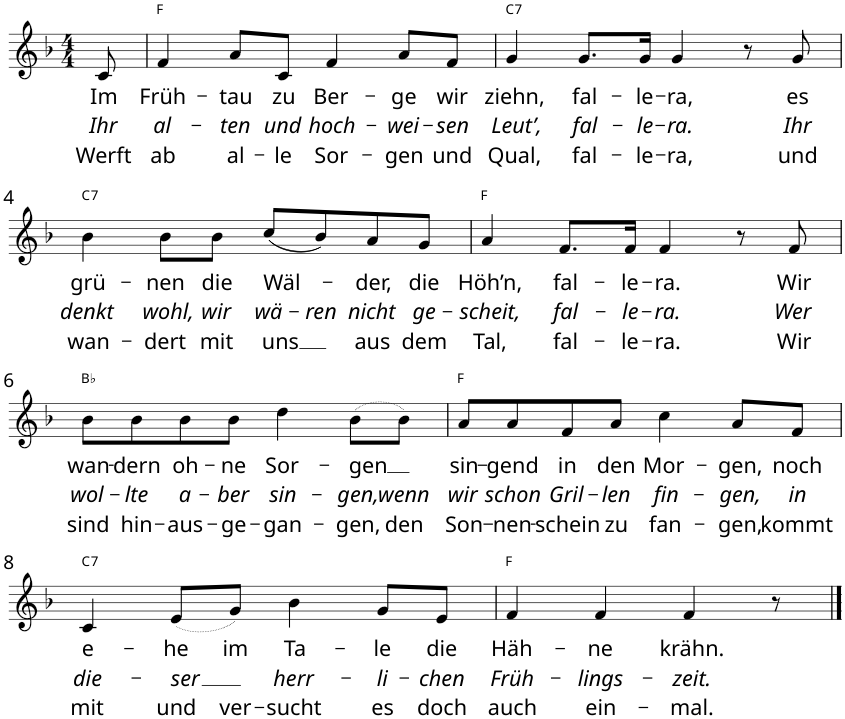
**kern	**text	**text	**text	**harte
*part1	*part1	*part1	*part1	*part1
*staff1	*staff1	*staff1	*staff1	*
*I"Voice	*	*	*	*
*stria5	*	*	*	*
*clefG2	*	*	*	*
*k[b-]	*	*	*	*
*M4/4	*	*	*	*
=1	=1	=1	=1	=1
!	!LO:LY:b	!LO:LY:b	!LO:LY:b	!
8c/	Im	Ihr	Werft	.
=2	=2	=2	=2	=2
!	!LO:LY:b	!LO:LY:b	!LO:LY:b	!
4f/	Früh-	al-	ab	F:maj
!	!LO:LY:b	!LO:LY:b	!LO:LY:b	!
8a/L	-tau	-ten	al-	.
!	!LO:LY:b	!LO:LY:b	!LO:LY:b	!
8c/J	zu	und	-le	.
!	!LO:LY:b	!LO:LY:b	!LO:LY:b	!
4f/	Ber-	hoch-	Sor-	.
!	!LO:LY:b	!LO:LY:b	!LO:LY:b	!
8a/L	-ge	-wei-	-gen	.
!	!LO:LY:b	!LO:LY:b	!LO:LY:b	!
8f/J	wir	-sen	und	.
=3	=3	=3	=3	=3
!	!LO:LY:b	!LO:LY:b	!LO:LY:b	!LO:H:kt=7
4g/	ziehn,	Leut’,	Qual,	C:7
!	!LO:LY:b	!LO:LY:b	!LO:LY:b	!
8.g/L	fal-	fal-	fal-	.
!	!LO:LY:b	!LO:LY:b	!LO:LY:b	!
16g/Jk	-le-	-le-	-le-	.
!	!LO:LY:b	!LO:LY:b	!LO:LY:b	!
4g/	-ra,	-ra.	-ra,	.
8r	.	.	.	.
!	!LO:LY:b	!LO:LY:b	!LO:LY:b	!
8g/	es	Ihr	und	.
!!LO:LB:g=z
=4	=4	=4	=4	=4
!	!LO:LY:b	!LO:LY:b	!LO:LY:b	!LO:H:kt=7
4b-\	grü-	denkt	wan-	C:7
!	!LO:LY:b	!LO:LY:b	!LO:LY:b	!
8b-\L	-nen	wohl,	-dert	.
!	!LO:LY:b	!LO:LY:b	!LO:LY:b	!
8b-\J	die	wir	mit	.
!	!LO:LY:b	!LO:LY:b	!LO:LY:b	!
(8cc/L	Wäl-	wä-	uns	.
!	!	!LO:LY:b	!	!
8b-/)	.	-ren	.	.
!	!LO:LY:b	!LO:LY:b	!LO:LY:b	!
8a/	-der,	nicht	aus	.
!	!LO:LY:b	!LO:LY:b	!LO:LY:b	!
8g/J	die	ge-	dem	.
=5	=5	=5	=5	=5
!	!LO:LY:b	!LO:LY:b	!LO:LY:b	!
4a/	Höh’n,	-scheit,	Tal,	F:maj
!	!LO:LY:b	!LO:LY:b	!LO:LY:b	!
8.f/L	fal-	fal-	fal-	.
!	!LO:LY:b	!LO:LY:b	!LO:LY:b	!
16f/Jk	-le-	-le-	-le-	.
!	!LO:LY:b	!LO:LY:b	!LO:LY:b	!
4f/	-ra.	-ra.	-ra.	.
8r	.	.	.	.
!	!LO:LY:b	!LO:LY:b	!LO:LY:b	!
8f/	Wir	Wer	Wir	.
!!LO:LB:g=z
=6	=6	=6	=6	=6
!	!LO:LY:b	!LO:LY:b	!LO:LY:b	!
8b-\L	wan-	wol-	sind	Bb:maj
!	!LO:LY:b	!LO:LY:b	!LO:LY:b	!
8b-\	-dern	-lte	hin-	.
!	!LO:LY:b	!LO:LY:b	!LO:LY:b	!
8b-\	oh-	a-	-aus-	.
!	!LO:LY:b	!LO:LY:b	!LO:LY:b	!
8b-\J	-ne	-ber	-ge-	.
!	!LO:LY:b	!LO:LY:b	!LO:LY:b	!
4dd\	Sor-	sin-	-gan-	.
!	!LO:LY:b	!LO:LY:b	!LO:LY:b	!
(8b-\L	-gen	-gen,	-gen,	.
!	!	!LO:LY:b	!LO:LY:b	!
8b-\J)	.	wenn	den	.
=7	=7	=7	=7	=7
!	!LO:LY:b	!LO:LY:b	!LO:LY:b	!
8a/L	sin-	wir	Son-	F:maj
!	!LO:LY:b	!LO:LY:b	!LO:LY:b	!
8a/	-gend	schon	-nen-	.
!	!LO:LY:b	!LO:LY:b	!LO:LY:b	!
8f/	in	Gril-	-schein	.
!	!LO:LY:b	!LO:LY:b	!LO:LY:b	!
8a/J	den	-len	zu	.
!	!LO:LY:b	!LO:LY:b	!LO:LY:b	!
4cc\	Mor-	fin-	fan-	.
!	!LO:LY:b	!LO:LY:b	!LO:LY:b	!
8a/L	-gen,	-gen,	-gen,	.
!	!LO:LY:b	!LO:LY:b	!LO:LY:b	!
8f/J	noch	in	kommt	.
!!LO:LB:g=z
=8	=8	=8	=8	=8
!	!LO:LY:b	!LO:LY:b	!LO:LY:b	!LO:H:kt=7
4c/	e-	die-	mit	C:7
!	!LO:LY:b	!LO:LY:b	!LO:LY:b	!
(8e/L	-he	-ser	und	.
!	!LO:LY:b	!	!LO:LY:b	!
8g/J)	im	.	ver-	.
!	!LO:LY:b	!LO:LY:b	!LO:LY:b	!
4b-\	Ta-	herr-	-sucht	.
!	!LO:LY:b	!LO:LY:b	!LO:LY:b	!
8g/L	-le	-li-	es	.
!	!LO:LY:b	!LO:LY:b	!LO:LY:b	!
8e/J	die	-chen	doch	.
=9	=9	=9	=9	=9
!	!LO:LY:b	!LO:LY:b	!LO:LY:b	!
4f/	Häh-	Früh-	auch	F:maj
!	!LO:LY:b	!LO:LY:b	!LO:LY:b	!
4f/	-ne	-lings-	ein-	.
!	!LO:LY:b	!LO:LY:b	!LO:LY:b	!
4f/	krähn.	-zeit.	-mal.	.
8r	.	.	.	.
==	==	==	==	==
*-	*-	*-	*-	*-
